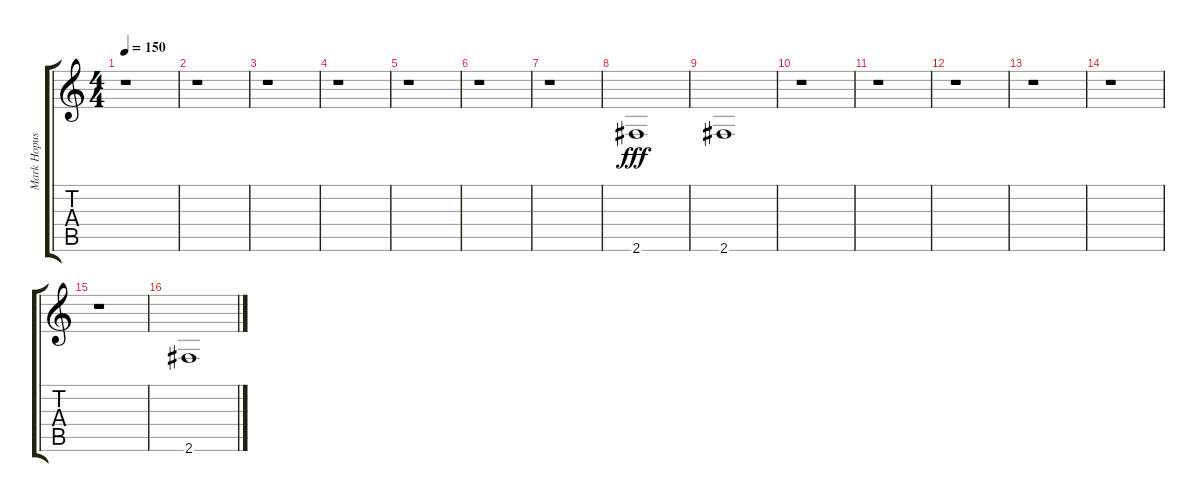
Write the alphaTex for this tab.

\track ("Mark Hopuss" "Mark Hopus") {instrument electricbasspick}
\staff {score tabs}
\tuning (E4 B3 G3 D3 A2 E2) {hide}
\ts (4 4)
\tempo 150
\clef g2
\ks c
r.1{dy f} |
r.1 |
r.1 |
r.1 |
r.1 |
r.1 |
r.1 |
2.6.1{dy fff} |
2.6.1 |
r.1 |
r.1 |
r.1 |
r.1 |
r.1 |
r.1 |
2.6.1
